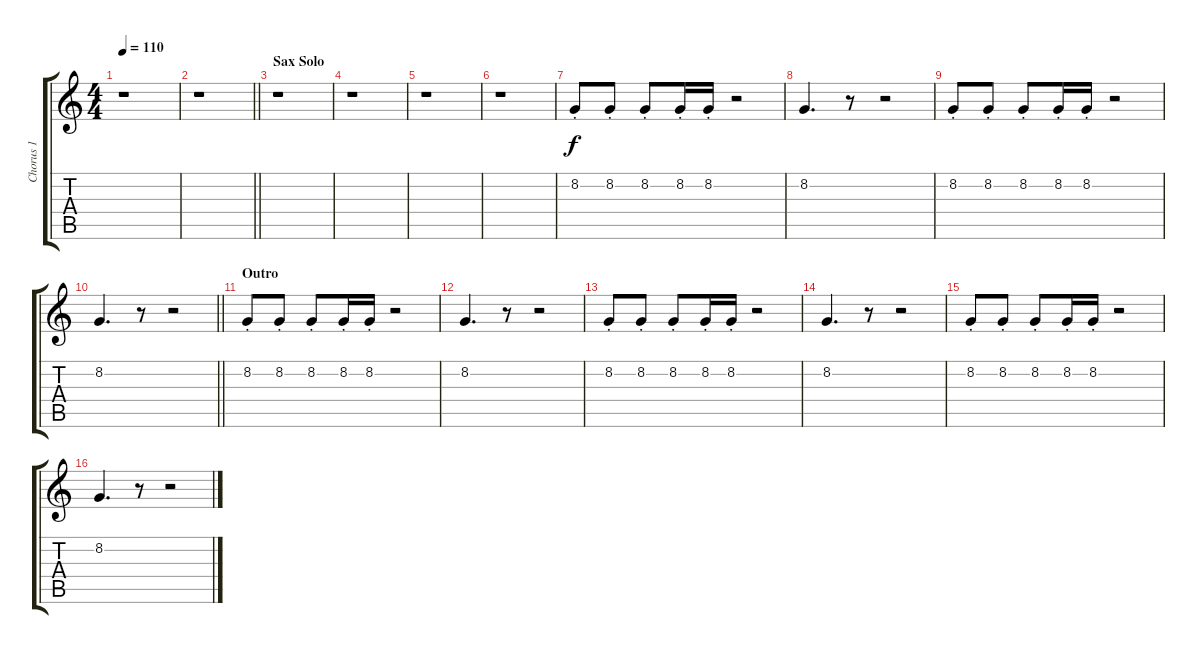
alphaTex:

\track ("Chorus 1" "Chorus 1") {instrument synthvoice}
\staff {score tabs}
\tuning (E4 B3 G3 D3 A2 E2) {hide}
\ts (4 4)
\tempo 110
\clef g2
\ks c
r.1{dy f} |
\barLineRight lightlight
r.1 |
\section ("" "Sax Solo")
r.1 |
r.1 |
r.1 |
r.1 |
8.2{st}.8 8.2{st}.8 8.2{st}.8 8.2{st}.16 8.2{st}.16 r.2 |
8.2.4{d} r.8 r.2 |
8.2{st}.8 8.2{st}.8 8.2{st}.8 8.2{st}.16 8.2{st}.16 r.2 |
\barLineRight lightlight
8.2.4{d} r.8 r.2 |
\section ("" "Outro")
8.2{st}.8 8.2{st}.8 8.2{st}.8 8.2{st}.16 8.2{st}.16 r.2 |
8.2.4{d} r.8 r.2 |
8.2{st}.8 8.2{st}.8 8.2{st}.8 8.2{st}.16 8.2{st}.16 r.2 |
8.2.4{d} r.8 r.2 |
8.2{st}.8 8.2{st}.8 8.2{st}.8 8.2{st}.16 8.2{st}.16 r.2 |
8.2.4{d} r.8 r.2
